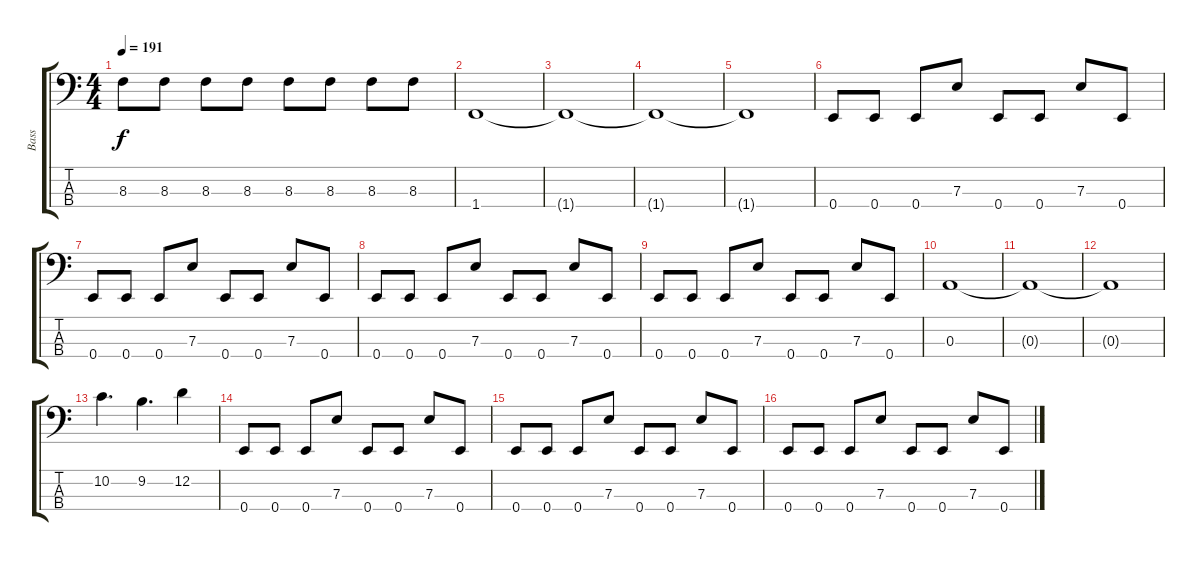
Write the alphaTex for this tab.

\track ("Bass" "Bass") {instrument electricbassfinger}
\staff {score tabs}
\tuning (G2 D2 A1 E1) {hide}
\ts (4 4)
\tempo 191
\clef f4
\ks c
8.3{t}.8{dy f} 8.3.8 8.3.8 8.3.8 8.3.8 8.3.8 8.3.8 8.3.8 |
1.4.1 |
1.4{t}.1 |
1.4{t}.1 |
1.4{t}.1 |
0.4.8 0.4.8 0.4.8 7.3.8 0.4.8 0.4.8 7.3.8 0.4.8 |
0.4.8 0.4.8 0.4.8 7.3.8 0.4.8 0.4.8 7.3.8 0.4.8 |
0.4.8 0.4.8 0.4.8 7.3.8 0.4.8 0.4.8 7.3.8 0.4.8 |
0.4.8 0.4.8 0.4.8 7.3.8 0.4.8 0.4.8 7.3.8 0.4.8 |
0.3.1 |
0.3{t}.1 |
0.3{t}.1 |
10.2.4{d} 9.2.4{d} 12.2.4 |
0.4.8 0.4.8 0.4.8 7.3.8 0.4.8 0.4.8 7.3.8 0.4.8 |
0.4.8 0.4.8 0.4.8 7.3.8 0.4.8 0.4.8 7.3.8 0.4.8 |
0.4.8 0.4.8 0.4.8 7.3.8 0.4.8 0.4.8 7.3.8 0.4.8
